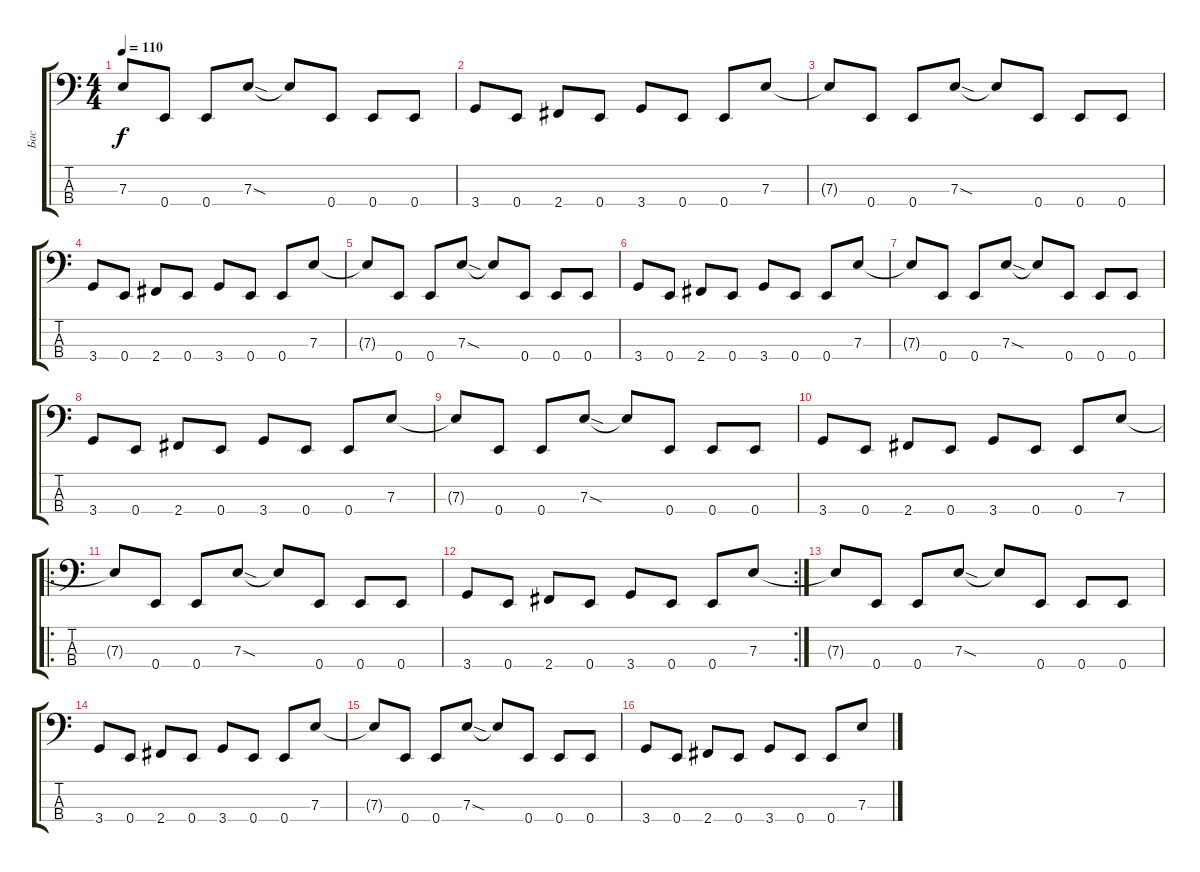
\track ("Бас" "Бас") {instrument electricbassfinger}
\staff {score tabs}
\tuning (G2 D2 A1 E1) {hide}
\ts (4 4)
\tempo 110
\clef f4
\ks c
7.3{t}.8{dy f} 0.4.8 0.4.8 7.3{sod}.8 7.3{t}.8 0.4.8 0.4.8 0.4.8 |
3.4.8 0.4.8 2.4.8 0.4.8 3.4.8 0.4.8 0.4.8 7.3.8 |
7.3{t}.8 0.4.8 0.4.8 7.3{sod}.8 7.3{t}.8 0.4.8 0.4.8 0.4.8 |
3.4.8 0.4.8 2.4.8 0.4.8 3.4.8 0.4.8 0.4.8 7.3.8 |
7.3{t}.8 0.4.8 0.4.8 7.3{sod}.8 7.3{t}.8 0.4.8 0.4.8 0.4.8 |
3.4.8 0.4.8 2.4.8 0.4.8 3.4.8 0.4.8 0.4.8 7.3.8 |
7.3{t}.8 0.4.8 0.4.8 7.3{sod}.8 7.3{t}.8 0.4.8 0.4.8 0.4.8 |
3.4.8 0.4.8 2.4.8 0.4.8 3.4.8 0.4.8 0.4.8 7.3.8 |
7.3{t}.8 0.4.8 0.4.8 7.3{sod}.8 7.3{t}.8 0.4.8 0.4.8 0.4.8 |
3.4.8 0.4.8 2.4.8 0.4.8 3.4.8 0.4.8 0.4.8 7.3.8 |
\ro
7.3{t}.8 0.4.8 0.4.8 7.3{sod}.8 7.3{t}.8 0.4.8 0.4.8 0.4.8 |
\rc 2
3.4.8 0.4.8 2.4.8 0.4.8 3.4.8 0.4.8 0.4.8 7.3.8 |
7.3{t}.8 0.4.8 0.4.8 7.3{sod}.8 7.3{t}.8 0.4.8 0.4.8 0.4.8 |
3.4.8 0.4.8 2.4.8 0.4.8 3.4.8 0.4.8 0.4.8 7.3.8 |
7.3{t}.8 0.4.8 0.4.8 7.3{sod}.8 7.3{t}.8 0.4.8 0.4.8 0.4.8 |
3.4.8 0.4.8 2.4.8 0.4.8 3.4.8 0.4.8 0.4.8 7.3.8
